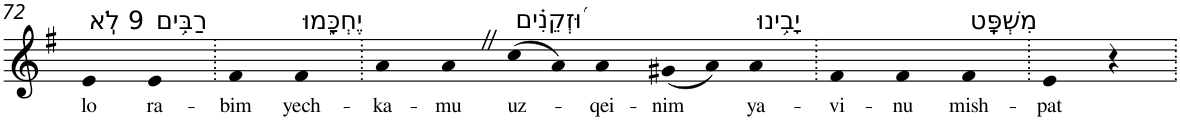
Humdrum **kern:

**kern	**text
*part1	*part1
*staff1	*staff1
*I"Piano	*
*I'Pno	*
!!LO:PB:g=z
*clefG2	*
*k[f#]	*
*G:	*
=72	=72
!LO:TX:a:t=9 לֹֽא	!
!	!LO:LY:b
4e	lo
!LO:TX:a:t=רַבִּ֥ים	!
!	!LO:LY:b
4e	ra-
=73.	=73.
!	!LO:LY:b
4f#	-bim
!LO:TX:a:t=יֶחְכָּ֑מוּ	!
!	!LO:LY:b
4f#	yech-
=74.	=74.
!	!LO:LY:b
4a	-ka-
!	!LO:LY:b
4aZ	-mu
!LO:TX:a:t=וּ֝זְקֵנִ֗ים	!
!	!LO:LY:b
(8cc	uz-
8a)	.
!	!LO:LY:b
4a	-qei-
!	!LO:LY:b
(8g#X	-nim
8a)	.
!LO:TX:a:t=יָבִ֥ינוּ	!
!	!LO:LY:b
4a	ya-
=75.	=75.
!	!LO:LY:b
4f#	-vi-
!	!LO:LY:b
4f#	-nu
!LO:TX:a:t=מִשְׁפָּֽט	!
!	!LO:LY:b
4f#	mish-
=76.	=76.
!	!LO:LY:b
4e	-pat
4r	.
=.	=.
*-	*-
